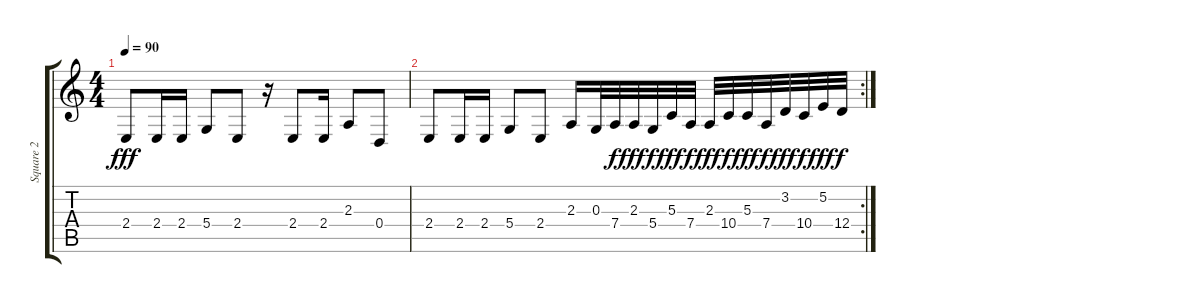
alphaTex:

\track ("Square 2" "Square 2") {instrument lead1square}
\staff {score tabs}
\tuning (E4 B3 G3 D3 A2 E2) {hide}
\ts (4 4)
\tempo 90
\clef g2
\ks c
2.4.8{dy fff} 2.4.16 2.4.16 5.4.8 2.4.8 r.16 2.4.8 2.4.16 2.3.8 0.4.8 |
\rc 2
2.4.8 2.4.16 2.4.16 5.4.8 2.4.8 2.3.16 0.3.32 7.4.32{dy f} 2.3.32{dy fff} 5.4.32{dy f} 5.3.32{dy fff} 7.4.32{dy f} 2.3.32{dy fff} 10.4.32{dy f} 5.3.32{dy fff} 7.4.32{dy f} 3.2.32{dy fff} 10.4.32{dy f} 5.2.32{dy fff} 12.4.32{dy f}
